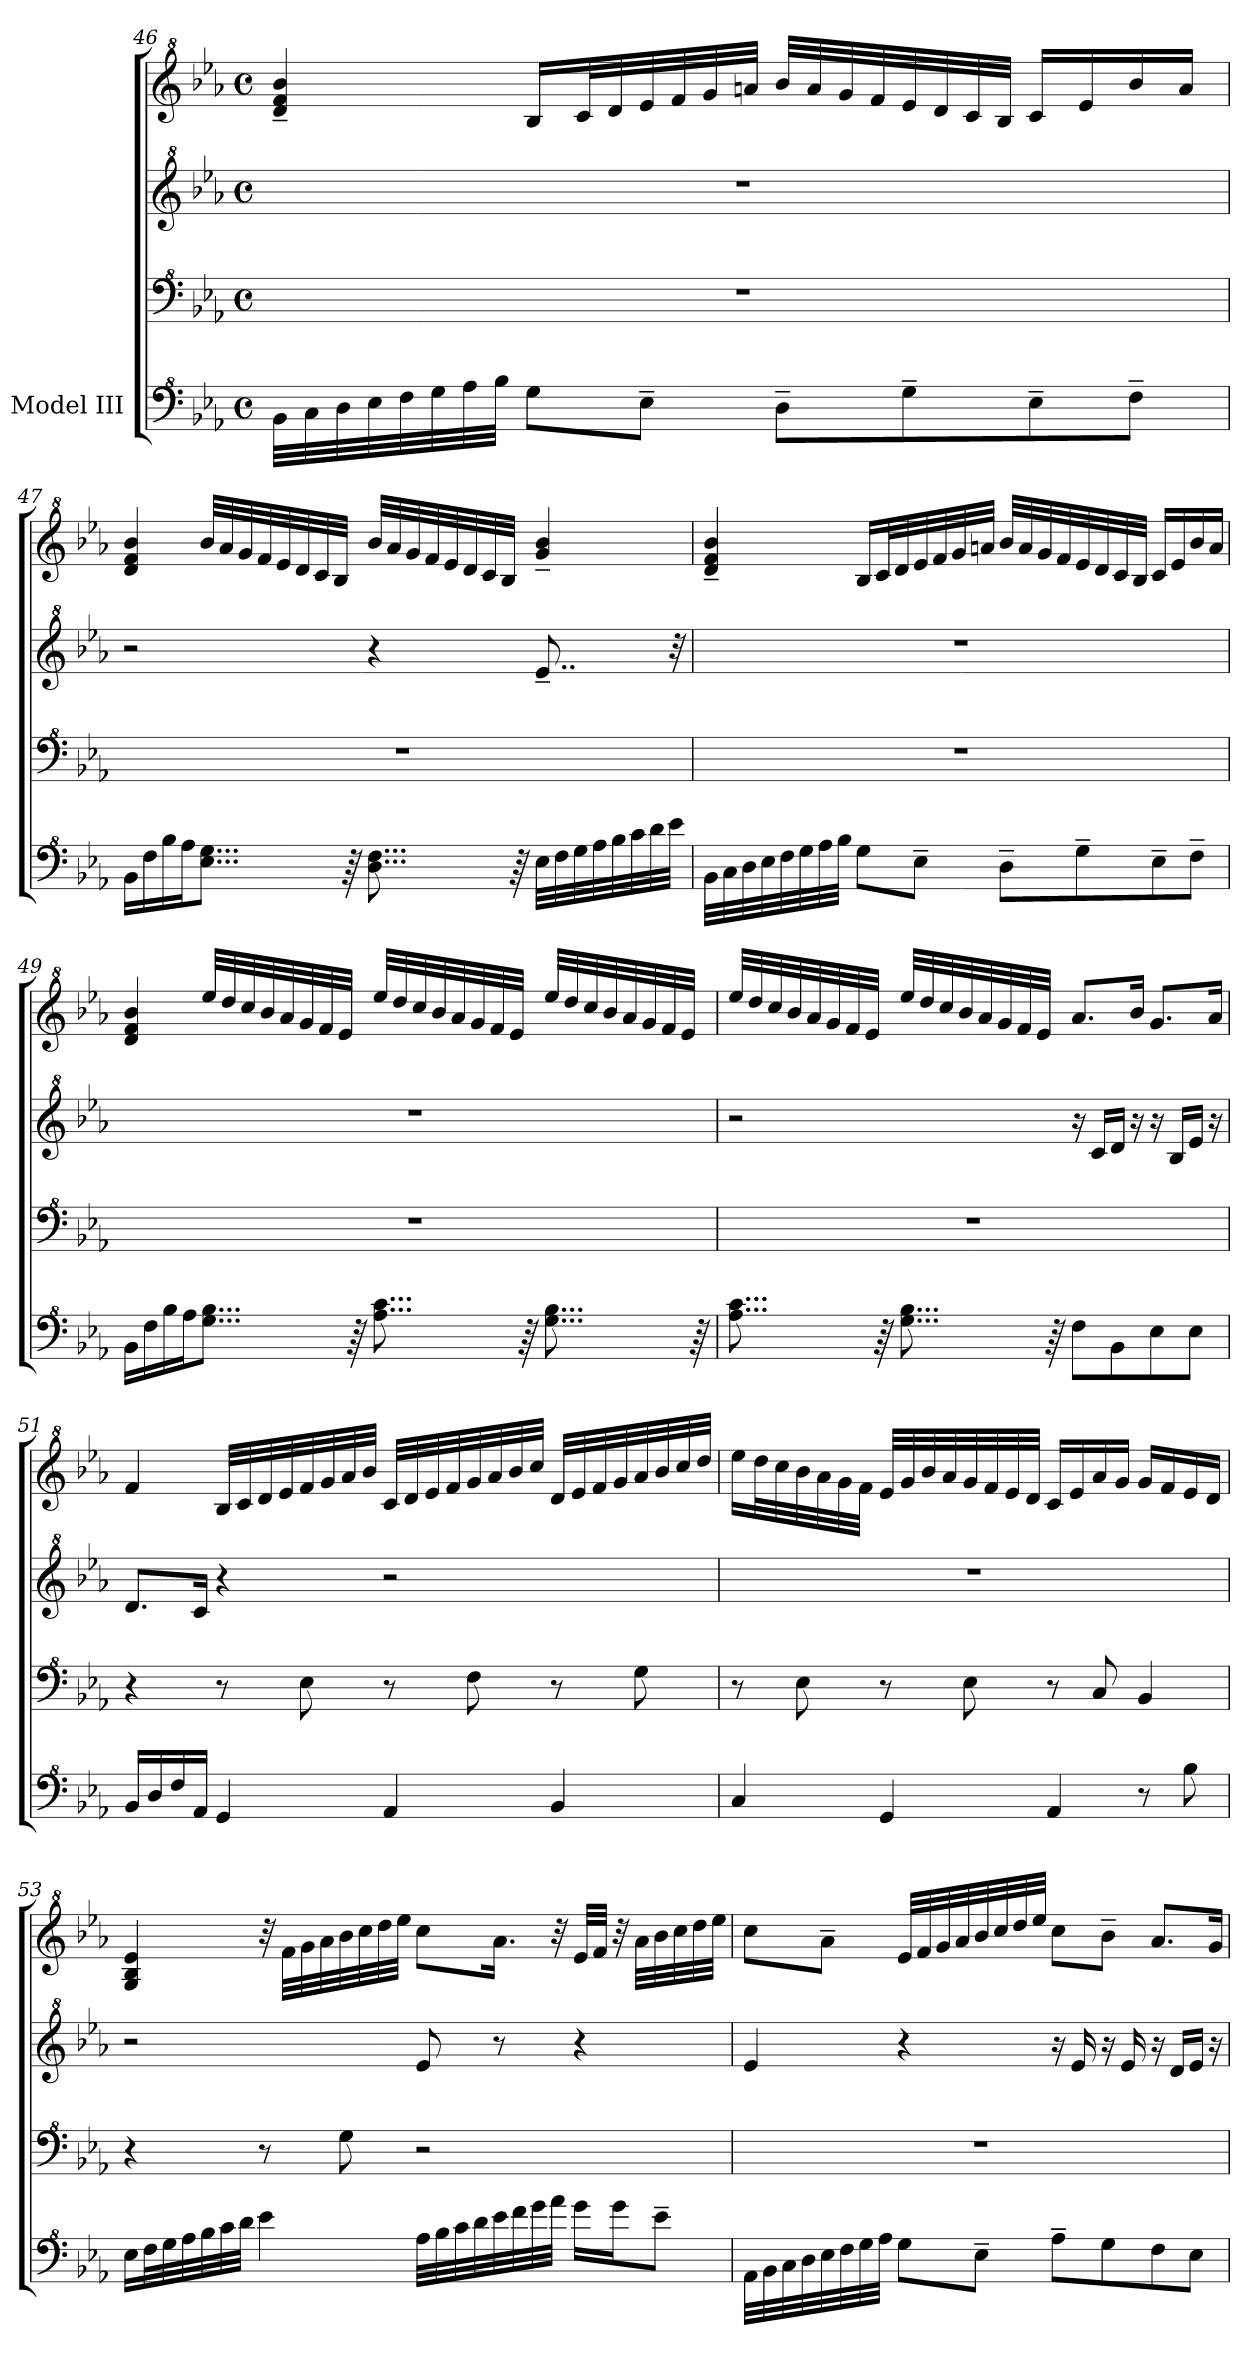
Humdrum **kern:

**kern	**kern	**kern	**kern
*part1	*part1	*part1	*part1
*staff4	*staff3	*staff2	*staff1
*I"Model III	*	*	*
!!LO:PB:g=z
*clefF^4	*clefF^4	*clefG^2	*clefG^2
*k[b-e-a-]	*k[b-e-a-]	*k[b-e-a-]	*k[b-e-a-]
*M4/4	*M4/4	*M4/4	*M4/4
*met(c)	*met(c)	*met(c)	*met(c)
=46	=46	=46	=46
32B-\LLL	1r	1r	4dd/~ 4ff/~ 4bb-/~
32c\	.	.	.
32d\	.	.	.
32e-\	.	.	.
32f\	.	.	.
32g\	.	.	.
32a-\	.	.	.
32b-\JJJ	.	.	.
8g\L	.	.	16b-/LL
.	.	.	32cc/L
.	.	.	32dd/
8e-~\J	.	.	32ee-/
.	.	.	32ff/
.	.	.	32gg/
.	.	.	32aan/JJJ
8d~\L	.	.	32bb-/LLL
.	.	.	32aa/
.	.	.	32gg/
.	.	.	32ff/
8g~\	.	.	32ee-/
.	.	.	32dd/
.	.	.	32cc/
.	.	.	32b-/JJJ
8e-~\	.	.	16cc/LL
.	.	.	16ee-/
8f~\J	.	.	16bb-/
.	.	.	16aa/JJ
!!LO:LB:g=z
=47	=47	=47	=47
16B-\LL	1r	2r	4dd/ 4ff/ 4bb-/
16f\	.	.	.
16b-\	.	.	.
16a-\J	.	.	.
8...e-\ 8...g\J	.	.	32bb-/LLL
.	.	.	32aa-/
.	.	.	32gg/
.	.	.	32ff/
.	.	.	32ee-/
.	.	.	32dd/
.	.	.	32cc/
.	.	.	32b-/JJJ
64r	.	.	.
8...d\ 8...f\	.	4r	32bb-/LLL
.	.	.	32aa-/
.	.	.	32gg/
.	.	.	32ff/
.	.	.	32ee-/
.	.	.	32dd/
.	.	.	32cc/
.	.	.	32b-/JJJ
64r	.	.	.
32e-\LLL	.	8..ee-~/	4gg/~ 4bb-/~
32f\	.	.	.
32g\	.	.	.
32a-\	.	.	.
32b-\	.	.	.
32cc\	.	.	.
32dd\	.	.	.
32ee-\JJJ	.	32r	.
!!LO:LB:g=z
=48	=48	=48	=48
32B-\LLL	1r	1r	4dd/~ 4ff/~ 4bb-/~
32c\	.	.	.
32d\	.	.	.
32e-\	.	.	.
32f\	.	.	.
32g\	.	.	.
32a-\	.	.	.
32b-\JJJ	.	.	.
8g\L	.	.	16b-/LL
.	.	.	32cc/L
.	.	.	32dd/
8e-~\J	.	.	32ee-/
.	.	.	32ff/
.	.	.	32gg/
.	.	.	32aan/JJJ
8d~\L	.	.	32bb-/LLL
.	.	.	32aa/
.	.	.	32gg/
.	.	.	32ff/
8g~\	.	.	32ee-/
.	.	.	32dd/
.	.	.	32cc/
.	.	.	32b-/JJJ
8e-~\	.	.	16cc/LL
.	.	.	16ee-/
8f~\J	.	.	16bb-/
.	.	.	16aa/JJ
!!LO:PB:g=z
=49	=49	=49	=49
16B-\LL	1r	1r	4dd/ 4ff/ 4bb-/
16f\	.	.	.
16b-\	.	.	.
16a-\J	.	.	.
8...g\ 8...b-\J	.	.	32eee-/LLL
.	.	.	32ddd/
.	.	.	32ccc/
.	.	.	32bb-/
.	.	.	32aa-/
.	.	.	32gg/
.	.	.	32ff/
.	.	.	32ee-/JJJ
64r	.	.	.
8...a-\ 8...cc\	.	.	32eee-/LLL
.	.	.	32ddd/
.	.	.	32ccc/
.	.	.	32bb-/
.	.	.	32aa-/
.	.	.	32gg/
.	.	.	32ff/
.	.	.	32ee-/JJJ
64r	.	.	.
8...g\ 8...b-\	.	.	32eee-/LLL
.	.	.	32ddd/
.	.	.	32ccc/
.	.	.	32bb-/
.	.	.	32aa-/
.	.	.	32gg/
.	.	.	32ff/
.	.	.	32ee-/JJJ
64r	.	.	.
!!LO:LB:g=z
=50	=50	=50	=50
8...a-\ 8...cc\	1r	2r	32eee-/LLL
.	.	.	32ddd/
.	.	.	32ccc/
.	.	.	32bb-/
.	.	.	32aa-/
.	.	.	32gg/
.	.	.	32ff/
.	.	.	32ee-/JJJ
64r	.	.	.
8...g\ 8...b-\	.	.	32eee-/LLL
.	.	.	32ddd/
.	.	.	32ccc/
.	.	.	32bb-/
.	.	.	32aa-/
.	.	.	32gg/
.	.	.	32ff/
.	.	.	32ee-/JJJ
64r	.	.	.
8f\L	.	16r	8.aa-/L
.	.	16cc/LL	.
8B-\	.	16dd/JJ	.
.	.	16r	16bb-/Jk
8e-\	.	16r	8.gg/L
.	.	16b-/LL	.
8e-\J	.	16ee-/JJ	.
.	.	16r	16aa-/Jk
!!LO:LB:g=z
=51	=51	=51	=51
16B-/LL	4r	8.dd/L	4ff/
16d/	.	.	.
16f/	.	.	.
16A-/JJ	.	16cc/Jk	.
4G/	8r	4r	32b-/LLL
.	.	.	32cc/
.	.	.	32dd/
.	.	.	32ee-/
.	8e-\	.	32ff/
.	.	.	32gg/
.	.	.	32aa-/
.	.	.	32bb-/JJJ
4A-/	8r	2r	32cc/LLL
.	.	.	32dd/
.	.	.	32ee-/
.	.	.	32ff/
.	8f\	.	32gg/
.	.	.	32aa-/
.	.	.	32bb-/
.	.	.	32ccc/JJJ
4B-/	8r	.	32dd/LLL
.	.	.	32ee-/
.	.	.	32ff/
.	.	.	32gg/
.	8g\	.	32aa-/
.	.	.	32bb-/
.	.	.	32ccc/
.	.	.	32ddd/JJJ
!!LO:PB:g=z
=52	=52	=52	=52
4c/	8r	1r	16eee-\LL
.	.	.	32ddd\L
.	.	.	32ccc\
.	8e-\	.	32bb-\
.	.	.	32aa-\
.	.	.	32gg\
.	.	.	32ff\JJJ
4G/	8r	.	32ee-/LLL
.	.	.	32gg/
.	.	.	32bb-/
.	.	.	32aa-/
.	8e-\	.	32gg/
.	.	.	32ff/
.	.	.	32ee-/
.	.	.	32dd/JJJ
4A-/	8r	.	16cc/LL
.	.	.	16ee-/
.	8c/	.	16aa-/
.	.	.	16gg/JJ
8r	4B-/	.	16gg/LL
.	.	.	16ff/
8b-\	.	.	16ee-/
.	.	.	16dd/JJ
!!LO:LB:g=z
=53	=53	=53	=53
16e-\LL	4r	2r	4g/ 4b-/ 4ee-/
32f\L	.	.	.
32g\	.	.	.
32a-\	.	.	.
32b-\	.	.	.
32cc\	.	.	.
32dd\JJJ	.	.	.
4ee-\	8r	.	32r
.	.	.	32ff\LLL
.	.	.	32gg\
.	.	.	32aa-\
.	8g\	.	32bb-\
.	.	.	32ccc\
.	.	.	32ddd\
.	.	.	32eee-\JJJ
32a-\LLL	2r	8ee-/	8ccc\L
32b-\	.	.	.
32cc\	.	.	.
32dd\	.	.	.
32ee-\	.	8r	16.aa-\Jk
32ff\	.	.	.
32gg\	.	.	.
32aa-\JJJ	.	.	32r
16gg\LL	.	4r	32ee-/LLL
.	.	.	32ff/JJJ
16gg\J	.	.	32r
.	.	.	32aa-\LLL
8ee-~\J	.	.	32bb-\
.	.	.	32ccc\
.	.	.	32ddd\
.	.	.	32eee-\JJJ
!!LO:LB:g=z
=54	=54	=54	=54
32A-\LLL	1r	4ee-/	8ccc\L
32B-\	.	.	.
32c\	.	.	.
32d\	.	.	.
32e-\	.	.	8aa-~\J
32f\	.	.	.
32g\	.	.	.
32a-\JJJ	.	.	.
8g\L	.	4r	32ee-/LLL
.	.	.	32ff/
.	.	.	32gg/
.	.	.	32aa-/
8e-~\J	.	.	32bb-/
.	.	.	32ccc/
.	.	.	32ddd/
.	.	.	32eee-/JJJ
8a-~\L	.	16r	8ccc\L
.	.	16ee-/	.
8g\	.	16r	8bb-~\J
.	.	16ee-/	.
8f\	.	16r	8.aa-/L
.	.	16dd/LL	.
8e-\J	.	16ee-/JJ	.
.	.	16r	16gg/Jk
=	=	=	=
*-	*-	*-	*-
